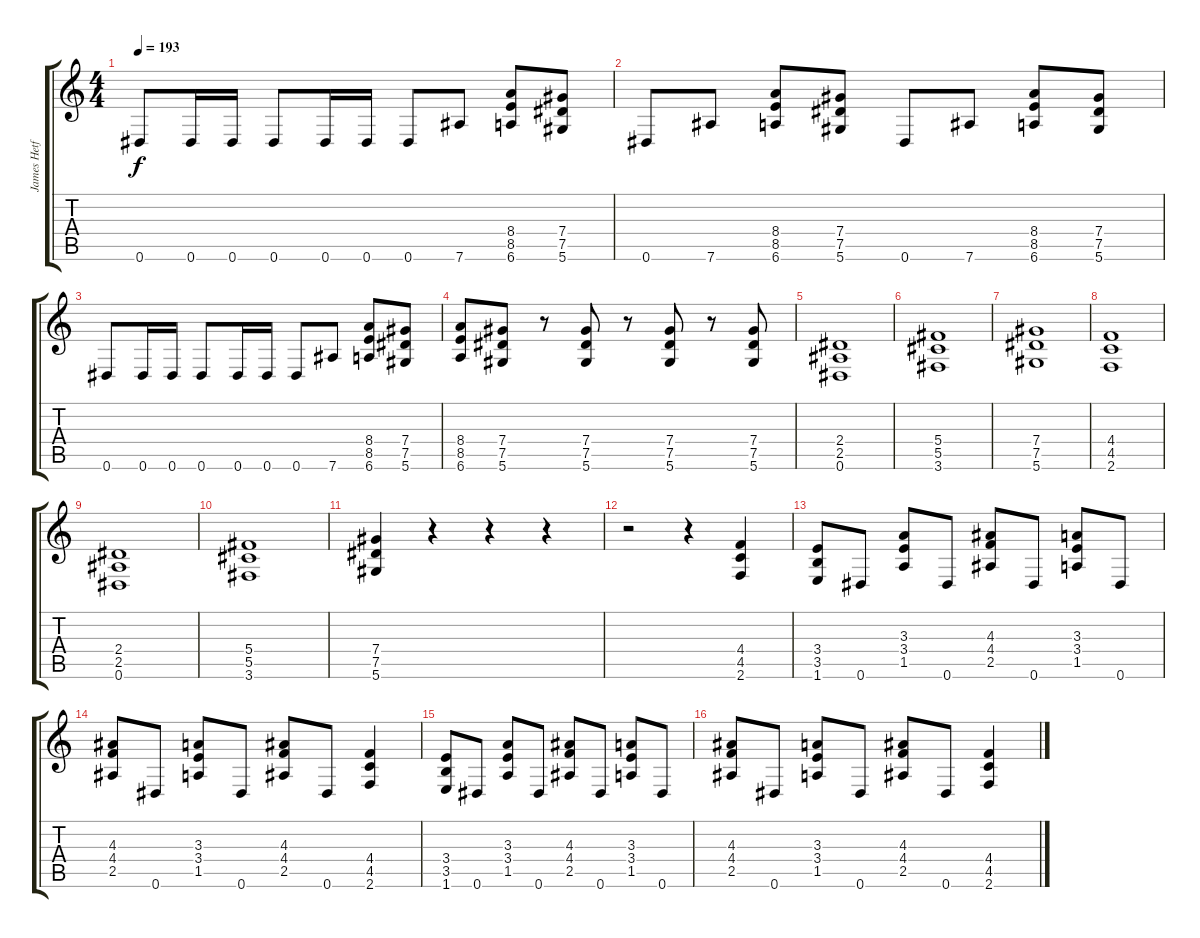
\track ("James Hetfield" "James Hetf") {instrument distortionguitar}
\staff {score tabs}
\tuning (Eb4 Bb3 Gb3 Db3 Ab2 Eb2) {hide}
\ts (4 4)
\tempo 193
\clef g2
\ks c
0.6.8{dy f} 0.6.16 0.6.16 0.6.8 0.6.16 0.6.16 0.6.8 7.6.8 (8.4 8.5 6.6).8 (7.4 7.5 5.6).8 |
0.6.8 7.6.8 (8.4 8.5 6.6).8 (7.4 7.5 5.6).8 0.6.8 7.6.8 (8.4 8.5 6.6).8 (7.4 7.5 5.6).8 |
0.6.8 0.6.16 0.6.16 0.6.8 0.6.16 0.6.16 0.6.8 7.6.8 (8.4 8.5 6.6).8 (7.4 7.5 5.6).8 |
(8.4 8.5 6.6).8 (7.4 7.5 5.6).8 r.8 (7.4 7.5 5.6).8 r.8 (7.4 7.5 5.6).8 r.8 (7.4 7.5 5.6).8 |
(2.4 2.5 0.6).1 |
(5.4 5.5 3.6).1 |
(7.4 7.5 5.6).1 |
(4.4 4.5 2.6).1 |
(2.4 2.5 0.6).1 |
(5.4 5.5 3.6).1 |
(7.4 7.5 5.6).4 r.4 r.4 r.4 |
r.2 r.4 (4.4 4.5 2.6).4 |
(3.4 3.5 1.6).8 0.6.8 (3.3 3.4 1.5).8 0.6.8 (4.3 4.4 2.5).8 0.6.8 (3.3 3.4 1.5).8 0.6.8 |
(4.3 4.4 2.5).8 0.6.8 (3.3 3.4 1.5).8 0.6.8 (4.3 4.4 2.5).8 0.6.8 (4.4 4.5 2.6).4 |
(3.4 3.5 1.6).8 0.6.8 (3.3 3.4 1.5).8 0.6.8 (4.3 4.4 2.5).8 0.6.8 (3.3 3.4 1.5).8 0.6.8 |
(4.3 4.4 2.5).8 0.6.8 (3.3 3.4 1.5).8 0.6.8 (4.3 4.4 2.5).8 0.6.8 (4.4 4.5 2.6).4
